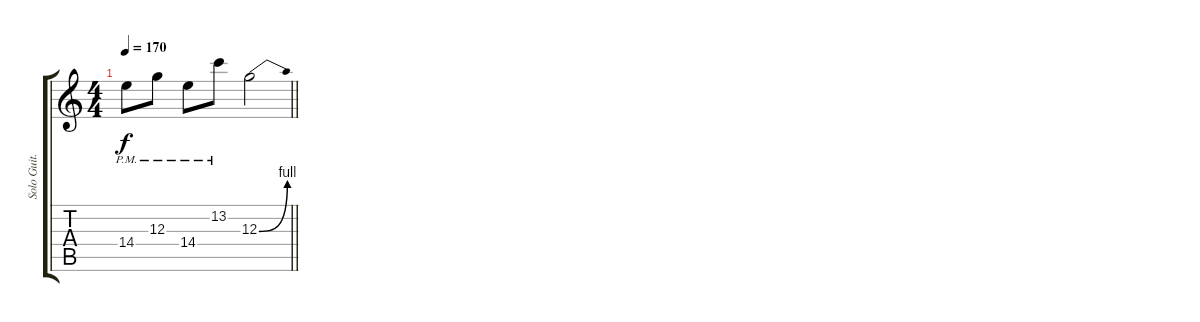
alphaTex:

\track ("Solo Guit. Choir" "Solo Guit.") {instrument distortionguitar}
\staff {score tabs}
\tuning (E4 B3 G3 D3 A2 E2) {hide}
\ts (4 4)
\tempo 170
\clef g2
\barLineRight lightlight
\ks c
14.4{pm}.8{dy f} 12.3{pm}.8 14.4{pm}.8 13.2{pm}.8 12.3{be (bend 0 0 60 4)}.2
